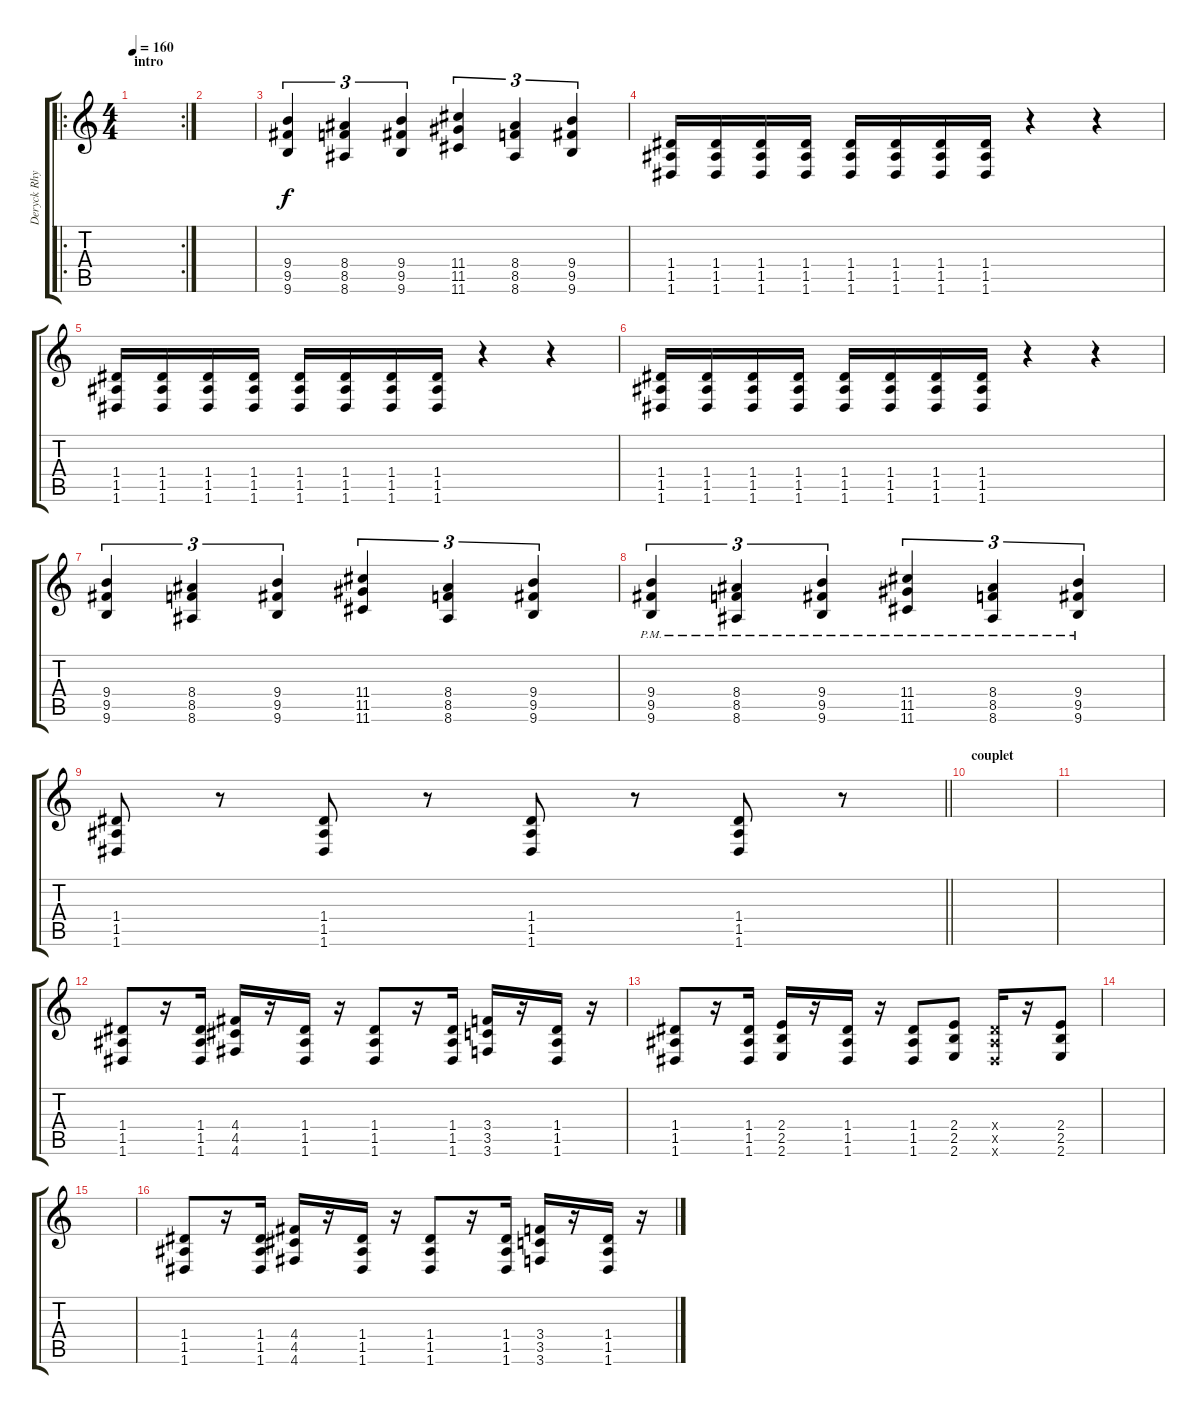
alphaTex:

\track ("Deryck Rhythm" "Deryck Rhy") {instrument distortionguitar}
\staff {score tabs}
\tuning (E4 B3 G3 D3 A2 D2) {hide}
\ro
\rc 2
\ts (4 4)
\section ("" "intro")
\tempo 160
\clef g2
\ks c
|
|
(9.4 9.5 9.6).4{tu (3 2)} (8.4 8.5 8.6).4{tu (3 2)} (9.4 9.5 9.6).4{tu (3 2)} (11.4 11.5 11.6).4{tu (3 2)} (8.4 8.5 8.6).4{tu (3 2)} (9.4 9.5 9.6).4{tu (3 2)} |
(1.4 1.5 1.6).16 (1.4 1.5 1.6).16 (1.4 1.5 1.6).16 (1.4 1.5 1.6).16 (1.4 1.5 1.6).16 (1.4 1.5 1.6).16 (1.4 1.5 1.6).16 (1.4 1.5 1.6).16 r.4 r.4 |
(1.4 1.5 1.6).16 (1.4 1.5 1.6).16 (1.4 1.5 1.6).16 (1.4 1.5 1.6).16 (1.4 1.5 1.6).16 (1.4 1.5 1.6).16 (1.4 1.5 1.6).16 (1.4 1.5 1.6).16 r.4 r.4 |
(1.4 1.5 1.6).16 (1.4 1.5 1.6).16 (1.4 1.5 1.6).16 (1.4 1.5 1.6).16 (1.4 1.5 1.6).16 (1.4 1.5 1.6).16 (1.4 1.5 1.6).16 (1.4 1.5 1.6).16 r.4 r.4 |
(9.4 9.5 9.6).4{tu (3 2)} (8.4 8.5 8.6).4{tu (3 2)} (9.4 9.5 9.6).4{tu (3 2)} (11.4 11.5 11.6).4{tu (3 2)} (8.4 8.5 8.6).4{tu (3 2)} (9.4 9.5 9.6).4{tu (3 2)} |
(9.4{pm} 9.5{pm} 9.6{pm}).4{tu (3 2)} (8.4{pm} 8.5{pm} 8.6{pm}).4{tu (3 2)} (9.4{pm} 9.5{pm} 9.6{pm}).4{tu (3 2)} (11.4{pm} 11.5{pm} 11.6{pm}).4{tu (3 2)} (8.4{pm} 8.5{pm} 8.6{pm}).4{tu (3 2)} (9.4{pm} 9.5{pm} 9.6{pm}).4{tu (3 2)} |
\barLineRight lightlight
(1.4 1.5 1.6).8 r.8 (1.4 1.5 1.6).8 r.8 (1.4 1.5 1.6).8 r.8 (1.4 1.5 1.6).8 r.8 |
\section ("" "couplet")
|
|
(1.4 1.5 1.6).8 r.16 (1.4 1.5 1.6).16 (4.4 4.5 4.6).16 r.16 (1.4 1.5 1.6).16 r.16 (1.4 1.5 1.6).8 r.16 (1.4 1.5 1.6).16 (3.4 3.5 3.6).16 r.16 (1.4 1.5 1.6).16 r.16 |
(1.4 1.5 1.6).8 r.16 (1.4 1.5 1.6).16 (2.4 2.5 2.6).16 r.16 (1.4 1.5 1.6).16 r.16 (1.4 1.5 1.6).8 (2.4 2.5 2.6).8 (1.4{x} 1.5{x} 1.6{x}).16 r.16 (2.4 2.5 2.6).8 |
|
|
(1.4 1.5 1.6).8 r.16 (1.4 1.5 1.6).16 (4.4 4.5 4.6).16 r.16 (1.4 1.5 1.6).16 r.16 (1.4 1.5 1.6).8 r.16 (1.4 1.5 1.6).16 (3.4 3.5 3.6).16 r.16 (1.4 1.5 1.6).16 r.16
